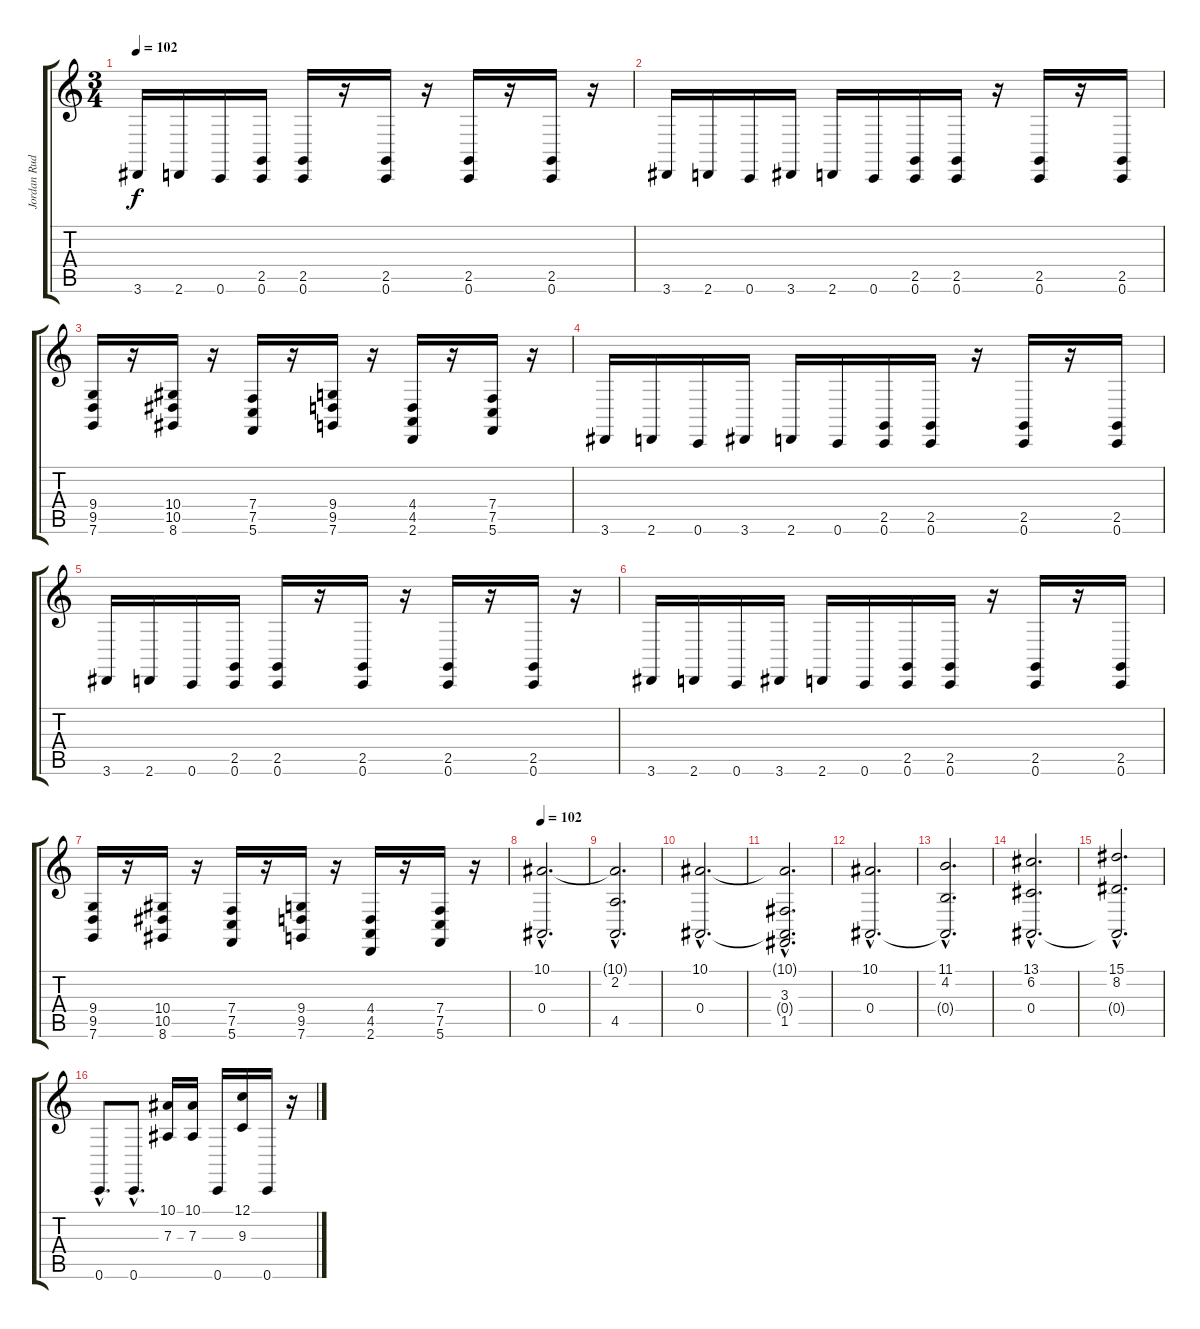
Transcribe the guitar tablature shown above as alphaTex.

\track ("Jordan Rudess" "Jordan Rud") {instrument lead1square}
\staff {score tabs}
\tuning (C4 G3 Eb3 Bb2 F2 C2) {hide}
\ts (3 4)
\tempo 102
\clef g2
\ks c
3.6.16{dy f} 2.6.16 0.6.16 (2.5 0.6).16 (2.5 0.6).16 r.16 (2.5 0.6).16 r.16 (2.5 0.6).16 r.16 (2.5 0.6).16 r.16 |
3.6.16 2.6.16 0.6.16 3.6.16 2.6.16 0.6.16 (2.5 0.6).16 (2.5 0.6).16 r.16 (2.5 0.6).16 r.16 (2.5 0.6).16 |
(9.4 9.5 7.6).16 r.16 (10.4 10.5 8.6).16 r.16 (7.4 7.5 5.6).16 r.16 (9.4 9.5 7.6).16 r.16 (4.4 4.5 2.6).16 r.16 (7.4 7.5 5.6).16 r.16 |
3.6.16 2.6.16 0.6.16 3.6.16 2.6.16 0.6.16 (2.5 0.6).16 (2.5 0.6).16 r.16 (2.5 0.6).16 r.16 (2.5 0.6).16 |
3.6.16 2.6.16 0.6.16 (2.5 0.6).16 (2.5 0.6).16 r.16 (2.5 0.6).16 r.16 (2.5 0.6).16 r.16 (2.5 0.6).16 r.16 |
3.6.16 2.6.16 0.6.16 3.6.16 2.6.16 0.6.16 (2.5 0.6).16 (2.5 0.6).16 r.16 (2.5 0.6).16 r.16 (2.5 0.6).16 |
(9.4 9.5 7.6).16 r.16 (10.4 10.5 8.6).16 r.16 (7.4 7.5 5.6).16 r.16 (9.4 9.5 7.6).16 r.16 (4.4 4.5 2.6).16 r.16 (7.4 7.5 5.6).16 r.16 |
\tempo 102
(10.1{hac} 0.4{hac}).2{d volume 10 instrument choiraahs} |
(10.1{hac t} 2.2{hac} 4.5{hac}).2{d} |
(10.1{hac} 0.4{hac}).2{d} |
(10.1{hac t} 3.3{hac} 0.4{hac t} 1.5{hac}).2{d} |
(10.1{hac} 0.4{hac}).2{d instrument choiraahs} |
(11.1{hac} 4.2{hac} 0.4{hac t}).2{d} |
(13.1{hac} 6.2{hac} 0.4{hac}).2{d} |
(15.1{hac} 8.2{hac} 0.4{hac t}).2{d} |
0.6{hac}.8{d volume 13 instrument synthstrings1} 0.6{hac}.8{d} (10.1 7.3).16 (10.1 7.3).16 0.6.16 (12.1 9.3).16 0.6.16 r.16
